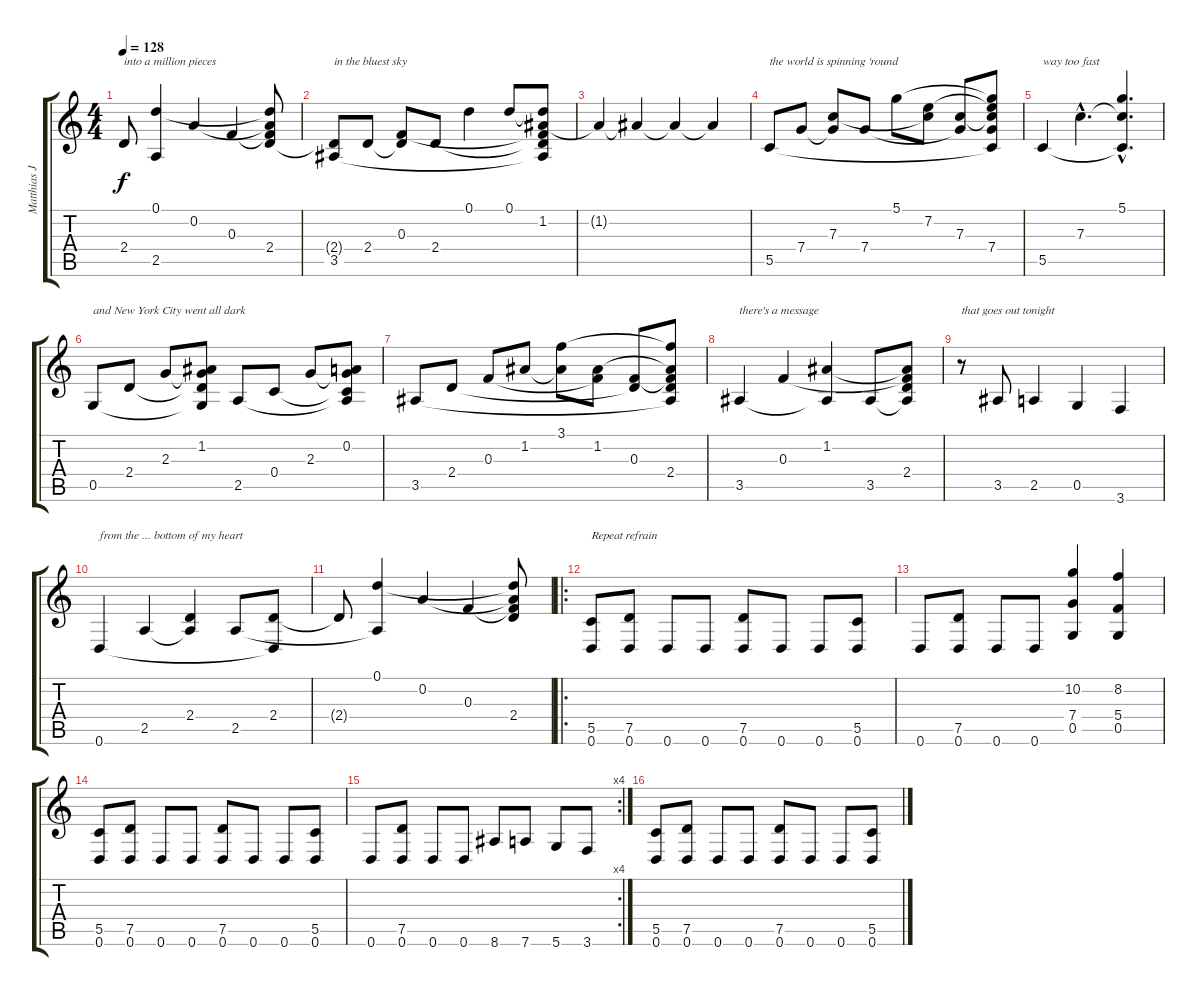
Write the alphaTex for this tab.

\track ("Matthias Jabs" "Matthias J") {instrument distortionguitar}
\staff {score tabs}
\tuning (D4 A3 F3 C3 G2 D2) {hide}
\ts (4 4)
\tempo 128
\clef g2
\ks c
2.4{t}.8{txt "into a million pieces" dy f} (0.1 2.5{t}).4 0.2.4 0.3.4 (0.1{t} 0.2{t} 0.3{t} 2.4).8 |
(2.4{t} 3.5).8{txt "in the bluest sky"} 2.4.8 (0.3 2.4{t}).8 2.4.8 0.1.4 0.1.8 (0.1{t} 1.2 0.3{t} 2.4{t} 3.5{t}).8 |
1.2{t}.4 1.2{t}.4 1.2{t}.4 1.2{t}.4 |
5.5.8{txt "the world is spinning 'round"} 7.4.8 (7.3 7.4{t}).8 7.4.8 5.1.8 (7.2 7.3{t}).8 (7.3 7.4{t}).8 (5.1{t} 7.2{t} 7.3{t} 7.4 5.5{t}).8 |
5.5.4{txt "way too fast"} 7.3{hac}.4{d} (5.1{hac} 7.3{hac t} 5.5{hac t}).4{d} |
0.5.8{txt "and New York City went all dark"} 2.4.8 2.3.8 (1.2 2.3{t} 2.4{t} 0.5{t}).8 2.5.8 0.4.8 2.3.8 (0.2 2.3{t} 0.4{t} 2.5{t}).8 |
3.5.8 2.4.8 0.3.8 1.2.8 (3.1 1.2{t}).8 (1.2 0.3{t}).8 (0.3 2.4{t}).8 (3.1{t} 1.2{t} 0.3{t} 2.4 3.5{t}).8 |
3.5.4{txt "there's a message"} 0.3.4 (1.2 3.5{t}).4 3.5.8 (1.2{t} 0.3{t} 2.4 3.5{t}).8 |
r.8{txt "that goes out tonight"} 3.5.8 2.5.4 0.5.4 3.6.4 |
0.6.4{txt "from the ... bottom of my heart" instrument electricguitarclean} 2.5.4 (2.4 2.5{t}).4 2.5.8 (2.4 0.6{t}).8 |
2.4{t}.8 (0.1 2.5{t}).4 0.2.4 0.3.4 (0.1{t} 0.2{t} 0.3{t} 2.4).8 |
\ro
(5.5 0.6).8{txt "Repeat refrain" instrument distortionguitar} (7.5 0.6).8 0.6.8 0.6.8 (7.5 0.6).8 0.6.8 0.6.8 (5.5 0.6).8 |
0.6.8 (7.5 0.6).8 0.6.8 0.6.8 (10.2 7.4 0.5).4 (8.2 5.4 0.5).4 |
(5.5 0.6).8 (7.5 0.6).8 0.6.8 0.6.8 (7.5 0.6).8 0.6.8 0.6.8 (5.5 0.6).8 |
\rc 4
0.6.8 (7.5 0.6).8 0.6.8 0.6.8 8.6.8 7.6.8 5.6.8 3.6.8 |
(5.5 0.6).8 (7.5 0.6).8 0.6.8 0.6.8 (7.5 0.6).8 0.6.8 0.6.8 (5.5 0.6).8
